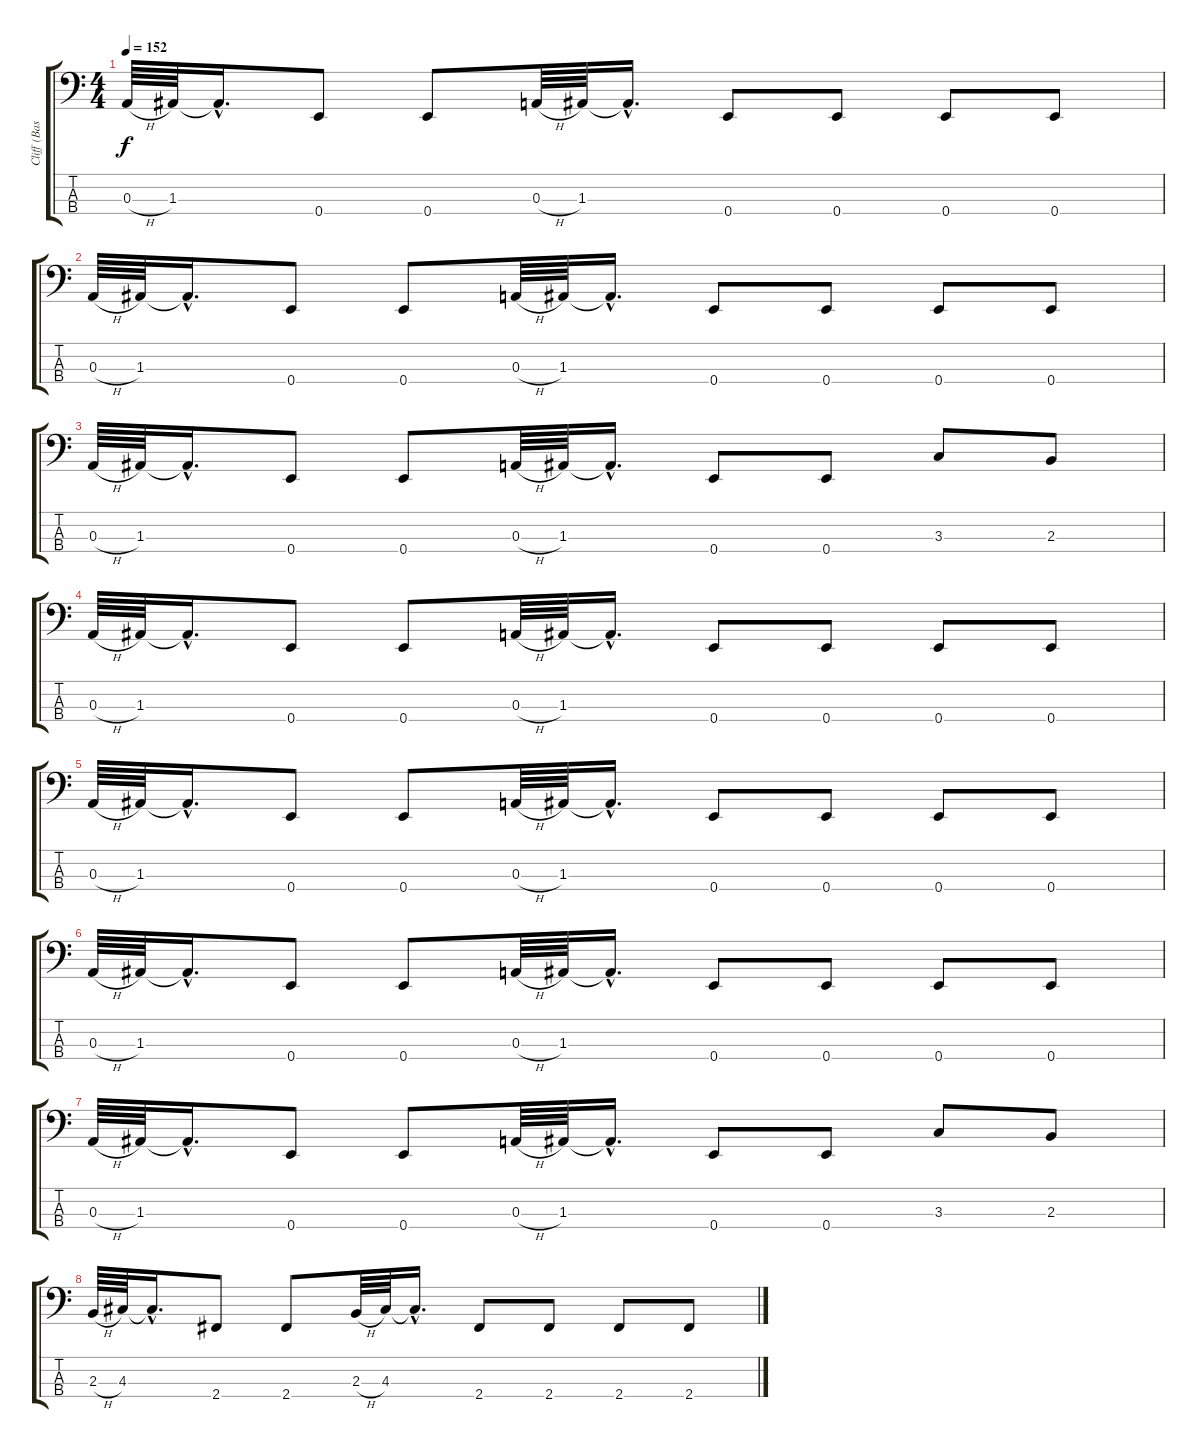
\track ("Cliff (Bass)" "Cliff (Bas") {instrument electricbassfinger}
\staff {score tabs}
\tuning (G2 D2 A1 E1) {hide}
\ts (4 4)
\tempo 152
\clef f4
\ks c
0.3{h}.64{dy f} 1.3.64 1.3{hac t}.16{d} 0.4.8 0.4.8 0.3{h}.64 1.3.64 1.3{hac t}.16{d} 0.4.8 0.4.8 0.4.8 0.4.8 |
0.3{h}.64 1.3.64 1.3{hac t}.16{d} 0.4.8 0.4.8 0.3{h}.64 1.3.64 1.3{hac t}.16{d} 0.4.8 0.4.8 0.4.8 0.4.8 |
0.3{h}.64 1.3.64 1.3{hac t}.16{d} 0.4.8 0.4.8 0.3{h}.64 1.3.64 1.3{hac t}.16{d} 0.4.8 0.4.8 3.3.8 2.3.8 |
0.3{h}.64 1.3.64 1.3{hac t}.16{d} 0.4.8 0.4.8 0.3{h}.64 1.3.64 1.3{hac t}.16{d} 0.4.8 0.4.8 0.4.8 0.4.8 |
0.3{h}.64 1.3.64 1.3{hac t}.16{d} 0.4.8 0.4.8 0.3{h}.64 1.3.64 1.3{hac t}.16{d} 0.4.8 0.4.8 0.4.8 0.4.8 |
0.3{h}.64 1.3.64 1.3{hac t}.16{d} 0.4.8 0.4.8 0.3{h}.64 1.3.64 1.3{hac t}.16{d} 0.4.8 0.4.8 0.4.8 0.4.8 |
0.3{h}.64 1.3.64 1.3{hac t}.16{d} 0.4.8 0.4.8 0.3{h}.64 1.3.64 1.3{hac t}.16{d} 0.4.8 0.4.8 3.3.8 2.3.8 |
2.3{h}.64 4.3.64 4.3{hac t}.16{d} 2.4.8 2.4.8 2.3{h}.64 4.3.64 4.3{hac t}.16{d} 2.4.8 2.4.8 2.4.8 2.4.8
